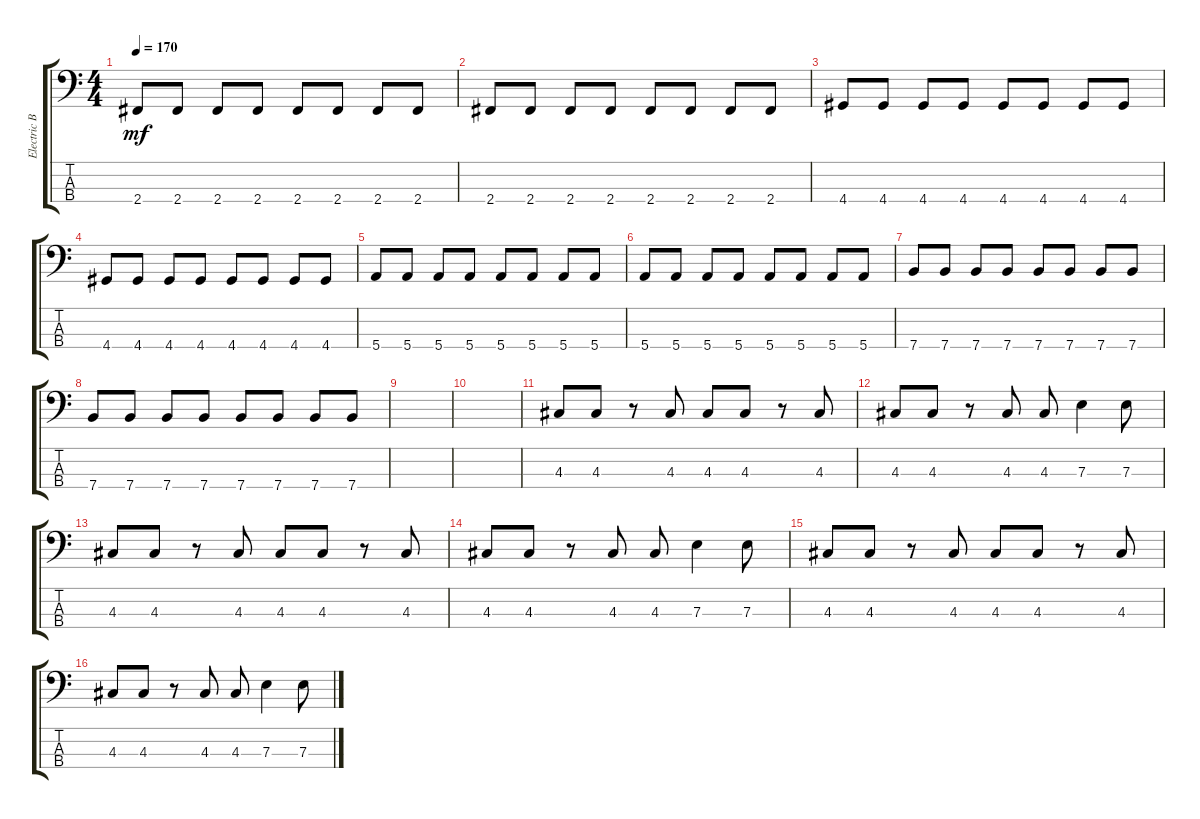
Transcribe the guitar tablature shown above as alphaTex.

\track ("Electric Bass" "Electric B") {instrument electricbassfinger}
\staff {score tabs}
\tuning (G2 D2 A1 E1) {hide}
\ts (4 4)
\tempo 170
\clef f4
\ks c
2.4.8{dy mf} 2.4.8 2.4.8 2.4.8 2.4.8 2.4.8 2.4.8 2.4.8 |
2.4.8 2.4.8 2.4.8 2.4.8 2.4.8 2.4.8 2.4.8 2.4.8 |
4.4.8 4.4.8 4.4.8 4.4.8 4.4.8 4.4.8 4.4.8 4.4.8 |
4.4.8 4.4.8 4.4.8 4.4.8 4.4.8 4.4.8 4.4.8 4.4.8 |
5.4.8 5.4.8 5.4.8 5.4.8 5.4.8 5.4.8 5.4.8 5.4.8 |
5.4.8 5.4.8 5.4.8 5.4.8 5.4.8 5.4.8 5.4.8 5.4.8 |
7.4.8 7.4.8 7.4.8 7.4.8 7.4.8 7.4.8 7.4.8 7.4.8 |
7.4.8 7.4.8 7.4.8 7.4.8 7.4.8 7.4.8 7.4.8 7.4.8 |
|
|
4.3.8 4.3.8 r.8 4.3.8 4.3.8 4.3.8 r.8 4.3.8 |
4.3.8 4.3.8 r.8 4.3.8 4.3.8 7.3.4 7.3.8 |
4.3.8 4.3.8 r.8 4.3.8 4.3.8 4.3.8 r.8 4.3.8 |
4.3.8 4.3.8 r.8 4.3.8 4.3.8 7.3.4 7.3.8 |
4.3.8 4.3.8 r.8 4.3.8 4.3.8 4.3.8 r.8 4.3.8 |
4.3.8 4.3.8 r.8 4.3.8 4.3.8 7.3.4 7.3.8
